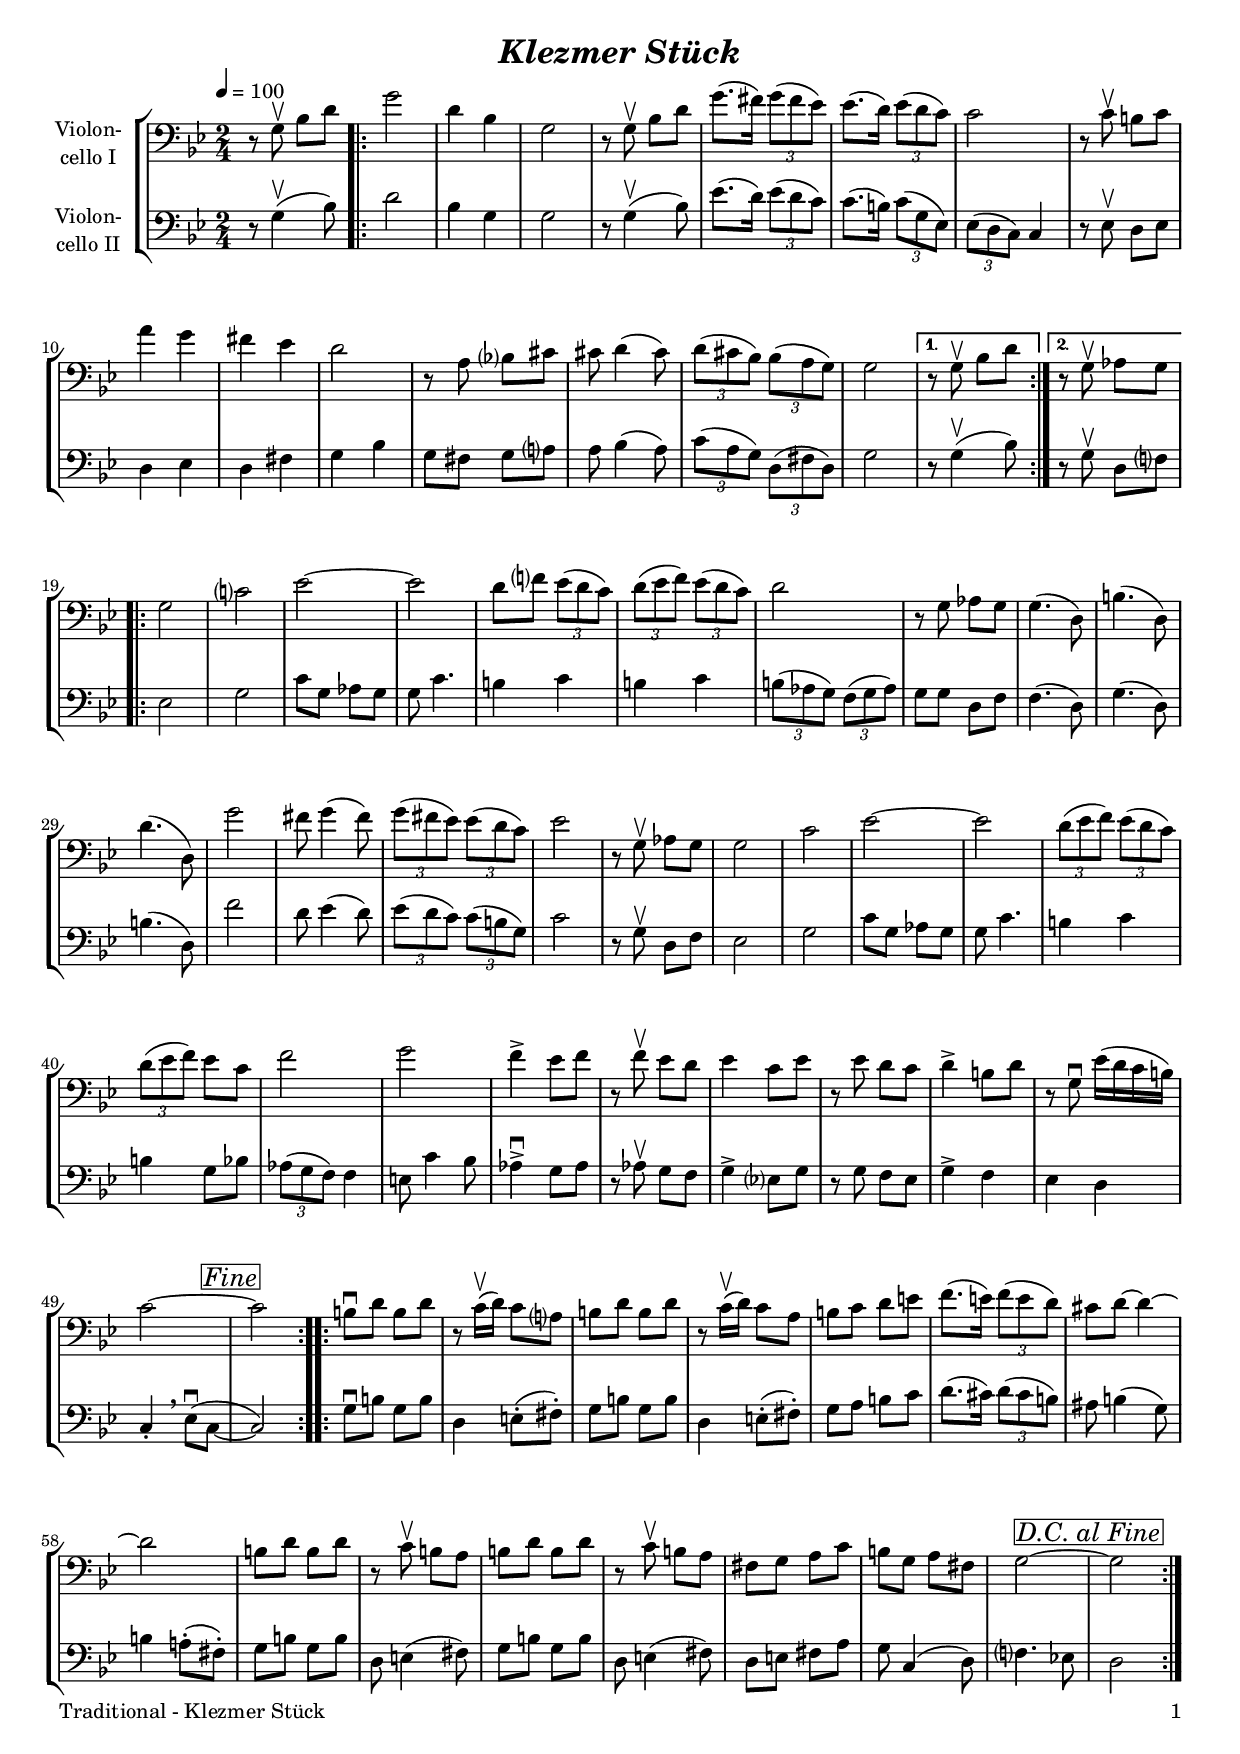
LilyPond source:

\version "2.24.1"
\include "deutsch.ly"

#(set-global-staff-size 18)

\header {
  title     = \markup \bold \italic "Klezmer Stück"
%  composer  = ""
%  arranger  = ""
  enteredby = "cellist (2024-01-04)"
%  piece     = ""
}

voiceconsts = {
  \key d \minor
  \time 2/4
  \clef "bass"
%  \numericTimeSignature
  \compressEmptyMeasures
  % Set default beaming for all staves
%  \set Timing.beamExceptions = #'()
%  \set Timing.baseMoment     = #(ly:make-moment 1 4)
%  \set Timing.beatStructure  = #'(1 1 1)
  \tempo 4=100
}

dcaf = \mark \markup \box \italic "D.C. al Fine"
fine = \mark \markup \box \italic "Fine"

mist = "string ensemble 1"
mivl = "violin"
miba = "cello"
mipz = "pizzicato strings"

va = \relative c {
  \voiceconsts

  r8 d\upbow f a
  \repeat volta 2 {
    d2
    a4 f
    d2
    r8 d\upbow f a
    d8.( cis16) \tuplet 3/2 4 { d8( cis b) }
    b8.( a16) \tuplet 3/2 4 { b8( a g) }

    g2
    r8 g\upbow fis g
    e'4 d
    cis b
    a2
    r8 e f? gis
    gis a4( gis8)

    \tuplet 3/2 4 { a( gis f) f( e d) }
    d2
  }
  \alternative {
    { r8 d\upbow f a }
    { r d,\upbow es d }
  }

  \repeat volta 2 {
    d2
    g?
    b~

    b
    a8 c? \tuplet 3/2 4 { b( a g) }
    \tuplet 3/2 4 { a( b c) b( a g) }
    a2
    r8 d, es d
    d4.( a8)
    fis'4.( a,8)

    a'4.( a,8)
    d'2
    cis8 d4( cis8)
    \tuplet 3/2 4 { d( cis b) b( a g) }
    b2
    r8 d,\upbow es d
    d2

    g
    b~
    b
    \tuplet 3/2 4 { a8( b c) b( a g) }
    \tuplet 3/2 4 { a( b c) } b8 g
    c2
    d
    c4-> b8 c

    r8 c\upbow b a
    b4 g8 b
    r b a g
    a4-> fis8 a
    r d,\downbow b'16( a g fis)
    g2~ \fine
    g
  }
  \repeat volta 2 {
    fis8\downbow a fis a
    r g16(\upbow a) g8 e?
    fis a fis a
    r g16(\upbow a) g8 e
    fis g a h

    c8.( h16) \tuplet 3/2 4 { c8( h a) }
    gis a~ a4~
    a2
    fis8 a fis a
    r g\upbow fis e

    fis a fis a
    r g\upbow fis e
    cis d e g
    fis d e cis
    d2~ \dcaf
    d
  }
}

vb = \relative c {
  \voiceconsts

  r8 d4(\upbow f8)
  \repeat volta 2 {
    a2
    f4 d
    d2
    r8 d4(\upbow f8)
    b8.( a16) \tuplet 3/2 4 { b8( a g) }
    g8.( fis16) \tuplet 3/2 4 { g8( d b) }

    \tuplet 3/2 4 { b( a g) } g4
    r8 b\upbow a b
    a4 b
    a cis
    d f
    d8 cis d e?
    e f4( e8)

    \tuplet 3/2 4 { g( e d) a( cis a) }
    d2
  }
  \alternative {
    { r8 d4(\upbow f8) }
    { r d\upbow a c? }
  }

  \repeat volta 2 {
    b2
    d
    g8 d es d

    d g4.
    fis4 g
    fis g
    \tuplet 3/2 4 { fis8( es d) c( d es) }
    d d a c
    c4.( a8)
    d4.( a8)

    fis'4.( a,8)
    c'2
    a8 b4( a8)
    \tuplet 3/2 4 { b( a g) g( fis d) }
    g2
    r8 d\upbow a c
    b2

    d
    g8 d es d
    d g4.
    fis4 g
    fis d8 f!
    \tuplet 3/2 4 { es( d c) } c4
    h8 g'4 f8
    es4->\downbow d8 es

    r es\upbow d c
    d4-> b?8 d
    r d c b
    d4-> c
    b a
    g-. \breathe b8(\downbow g~ \fine
    g2)
  }
  \repeat volta 2 {
    d'8\downbow fis d fis
    a,4 h8(-. cis)-.
    d fis d fis
    a,4 h8(-. cis)-.
    d e fis g

    a8.( gis16) \tuplet 3/2 4 { a8( gis fis) }
    eis fis4( d8)
    fis4 e!8(-. cis)-.
    d fis d fis
    a, h4( cis8)

    d fis d fis
    a, h4( cis8)
    a h cis e
    d g,4( a8)
    c?4. b!8 \dcaf
    a2
  }
}


music = \new StaffGroup <<
      \new Staff {
	\set Staff.midiInstrument = \miba
	\set Staff.instrumentName = \markup \center-column { "Violon-" "cello I" }
	\transpose d g { \va }
      }

      \new Staff {
	\set Staff.midiInstrument = \miba
	\set Staff.instrumentName = \markup \center-column { "Violon-" "cello II" }
	\transpose d g { \vb }
      }
>>

\book {
   \paper {
    print-page-number = ##t
    print-first-page-number = ##t
    ragged-last-bottom = ##f
    oddHeaderMarkup = \markup \null
    evenHeaderMarkup = \markup \null
    oddFooterMarkup = \markup {
      \fill-line {
        \if \should-print-page-number
        "Traditional - Klezmer Stück" \fromproperty #'page:page-number-string
      }
    }
    evenFooterMarkup = \oddFooterMarkup
  } \score {
    \music
    \layout {}
  }

  \score {
    \unfoldRepeats \music

    \midi {
      \context {
        \Score
      }
    }
  }
}